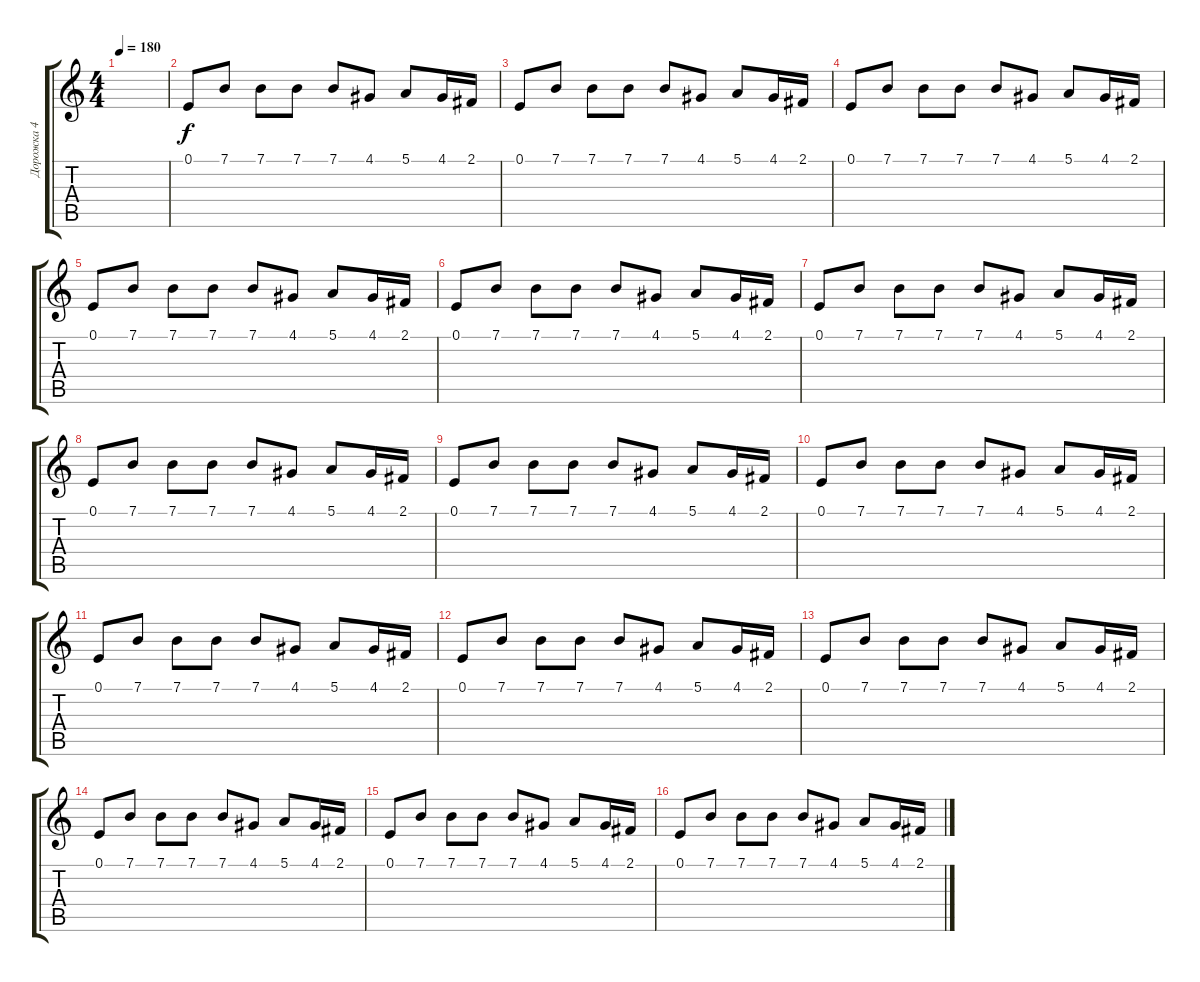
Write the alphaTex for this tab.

\track ("Дорожка 4" "Дорожка 4") {instrument orchestrahit}
\staff {score tabs}
\tuning (E4 B3 G3 D3 A2 E2) {hide}
\ts (4 4)
\tempo 180
\clef g2
\ks c
|
0.1.8 7.1.8 7.1.8 7.1.8 7.1.8 4.1.8 5.1.8 4.1.16 2.1.16 |
0.1.8 7.1.8 7.1.8 7.1.8 7.1.8 4.1.8 5.1.8 4.1.16 2.1.16 |
0.1.8 7.1.8 7.1.8 7.1.8 7.1.8 4.1.8 5.1.8 4.1.16 2.1.16 |
0.1.8 7.1.8 7.1.8 7.1.8 7.1.8 4.1.8 5.1.8 4.1.16 2.1.16 |
0.1.8 7.1.8 7.1.8 7.1.8 7.1.8 4.1.8 5.1.8 4.1.16 2.1.16 |
0.1.8 7.1.8 7.1.8 7.1.8 7.1.8 4.1.8 5.1.8 4.1.16 2.1.16 |
0.1.8 7.1.8 7.1.8 7.1.8 7.1.8 4.1.8 5.1.8 4.1.16 2.1.16 |
0.1.8 7.1.8 7.1.8 7.1.8 7.1.8 4.1.8 5.1.8 4.1.16 2.1.16 |
0.1.8 7.1.8 7.1.8 7.1.8 7.1.8 4.1.8 5.1.8 4.1.16 2.1.16 |
0.1.8 7.1.8 7.1.8 7.1.8 7.1.8 4.1.8 5.1.8 4.1.16 2.1.16 |
0.1.8 7.1.8 7.1.8 7.1.8 7.1.8 4.1.8 5.1.8 4.1.16 2.1.16 |
0.1.8 7.1.8 7.1.8 7.1.8 7.1.8 4.1.8 5.1.8 4.1.16 2.1.16 |
0.1.8 7.1.8 7.1.8 7.1.8 7.1.8 4.1.8 5.1.8 4.1.16 2.1.16 |
0.1.8 7.1.8 7.1.8 7.1.8 7.1.8 4.1.8 5.1.8 4.1.16 2.1.16 |
0.1.8 7.1.8 7.1.8 7.1.8 7.1.8 4.1.8 5.1.8 4.1.16 2.1.16
